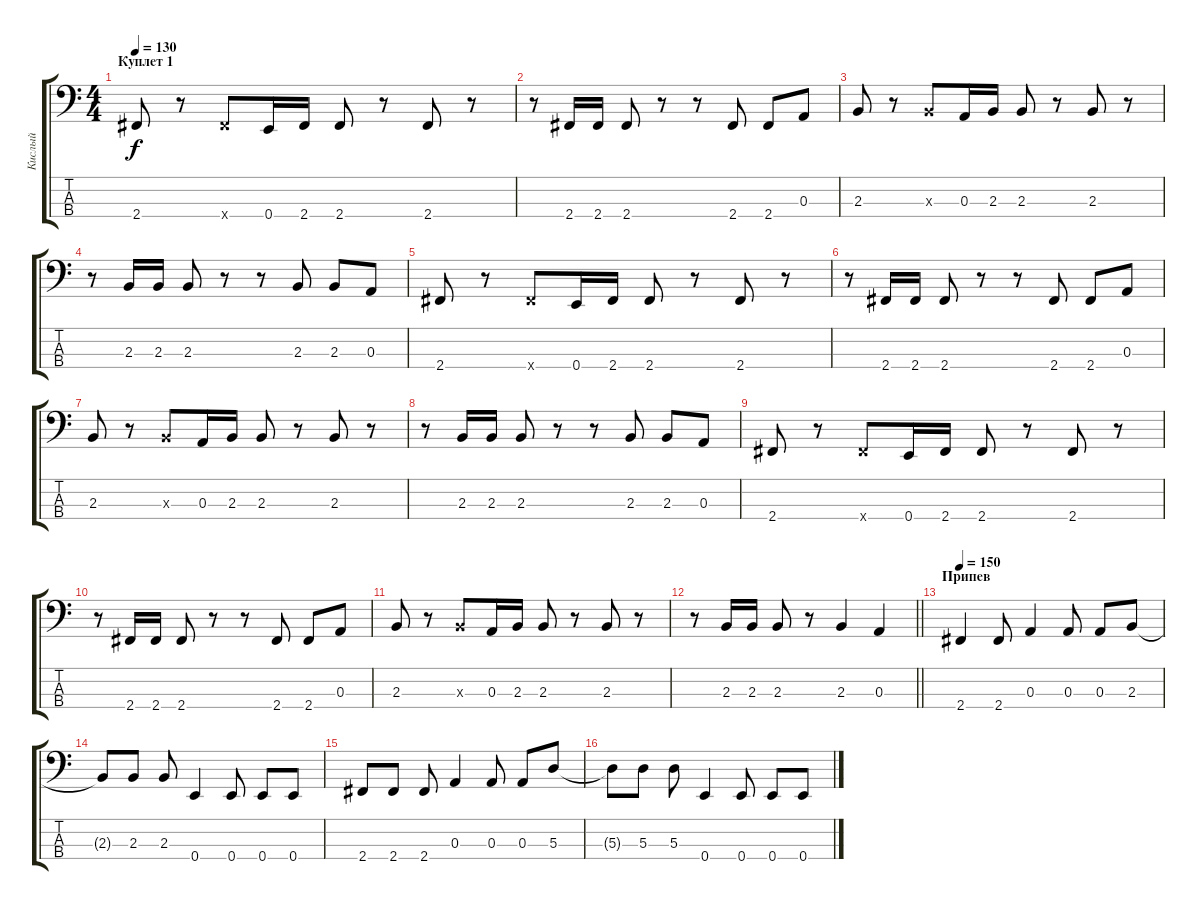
\track ("Кислый" "Кислый") {instrument electricbassfinger}
\staff {score tabs}
\tuning (G2 D2 A1 E1) {hide}
\ts (4 4)
\section ("" "Куплет 1")
\tempo 130
\clef f4
\ks c
2.4.8{dy f} r.8 2.4{x}.8 0.4.16 2.4.16 2.4.8 r.8 2.4.8 r.8 |
r.8 2.4.16 2.4.16 2.4.8 r.8 r.8 2.4.8 2.4.8 0.3.8 |
2.3.8 r.8 2.3{x}.8 0.3.16 2.3.16 2.3.8 r.8 2.3.8 r.8 |
r.8 2.3.16 2.3.16 2.3.8 r.8 r.8 2.3.8 2.3.8 0.3.8 |
2.4.8 r.8 2.4{x}.8 0.4.16 2.4.16 2.4.8 r.8 2.4.8 r.8 |
r.8 2.4.16 2.4.16 2.4.8 r.8 r.8 2.4.8 2.4.8 0.3.8 |
2.3.8 r.8 2.3{x}.8 0.3.16 2.3.16 2.3.8 r.8 2.3.8 r.8 |
r.8 2.3.16 2.3.16 2.3.8 r.8 r.8 2.3.8 2.3.8 0.3.8 |
2.4.8 r.8 2.4{x}.8 0.4.16 2.4.16 2.4.8 r.8 2.4.8 r.8 |
r.8 2.4.16 2.4.16 2.4.8 r.8 r.8 2.4.8 2.4.8 0.3.8 |
2.3.8 r.8 2.3{x}.8 0.3.16 2.3.16 2.3.8 r.8 2.3.8 r.8 |
\barLineRight lightlight
r.8 2.3.16 2.3.16 2.3.8 r.8 2.3.4 0.3.4 |
\section ("" "Припев")
\tempo 150
2.4.4 2.4.8 0.3.4 0.3.8 0.3.8 2.3.8 |
2.3{t}.8 2.3.8 2.3.8 0.4.4 0.4.8 0.4.8 0.4.8 |
2.4.8 2.4.8 2.4.8 0.3.4 0.3.8 0.3.8 5.3.8 |
5.3{t}.8 5.3.8 5.3.8 0.4.4 0.4.8 0.4.8 0.4.8
